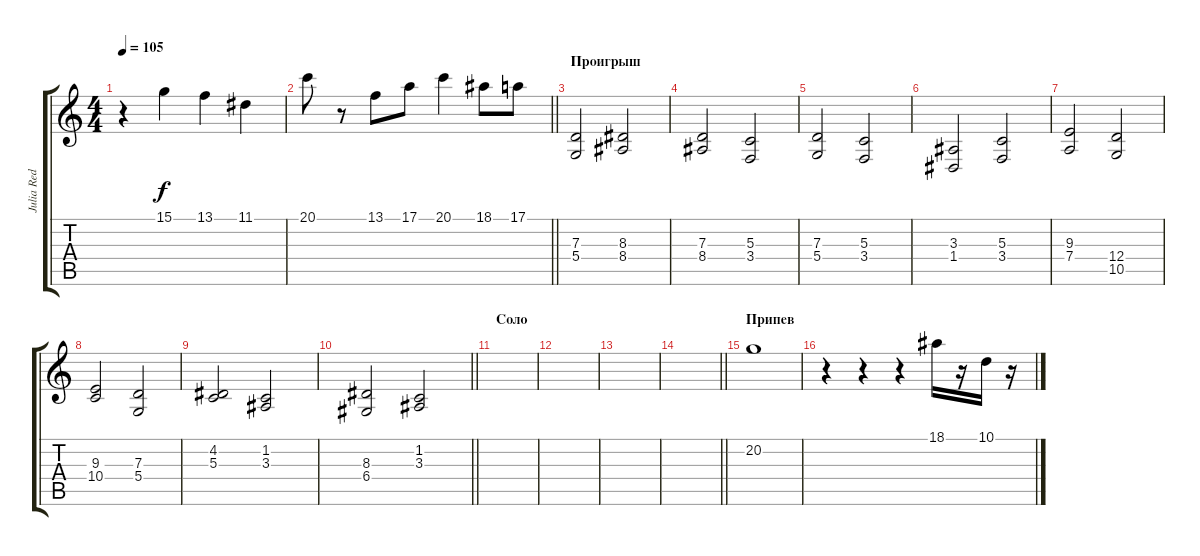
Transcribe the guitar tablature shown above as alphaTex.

\track ("Julia Red" "Julia Red") {instrument acousticgrandpiano}
\staff {score tabs}
\tuning (E4 B3 G3 D3 A2 E2) {hide}
\ts (4 4)
\tempo 105
\clef g2
\ks c
r.4{dy f} 15.1.4 13.1.4 11.1.4 |
\barLineRight lightlight
20.1.8 r.8 13.1.8 17.1.8 20.1.4 18.1.8 17.1.8 |
\section ("" "Проигрыш")
(7.3 5.4).2{instrument stringensemble2} (8.3 8.4).2 |
(7.3 8.4).2 (5.3 3.4).2 |
(7.3 5.4).2 (5.3 3.4).2 |
(3.3 1.4).2 (5.3 3.4).2 |
(9.3 7.4).2 (12.4 10.5).2 |
(9.3 10.4).2 (7.3 5.4).2 |
(4.2 5.3).2 (1.2 3.3).2 |
\barLineRight lightlight
(8.3 6.4).2 (1.2 3.3).2 |
\section ("" "Соло")
|
|
|
\barLineRight lightlight
|
\section ("" "Припев")
20.2.1{instrument acousticgrandpiano} |
r.4 r.4 r.4 18.1.16 r.16 10.1.16 r.16
